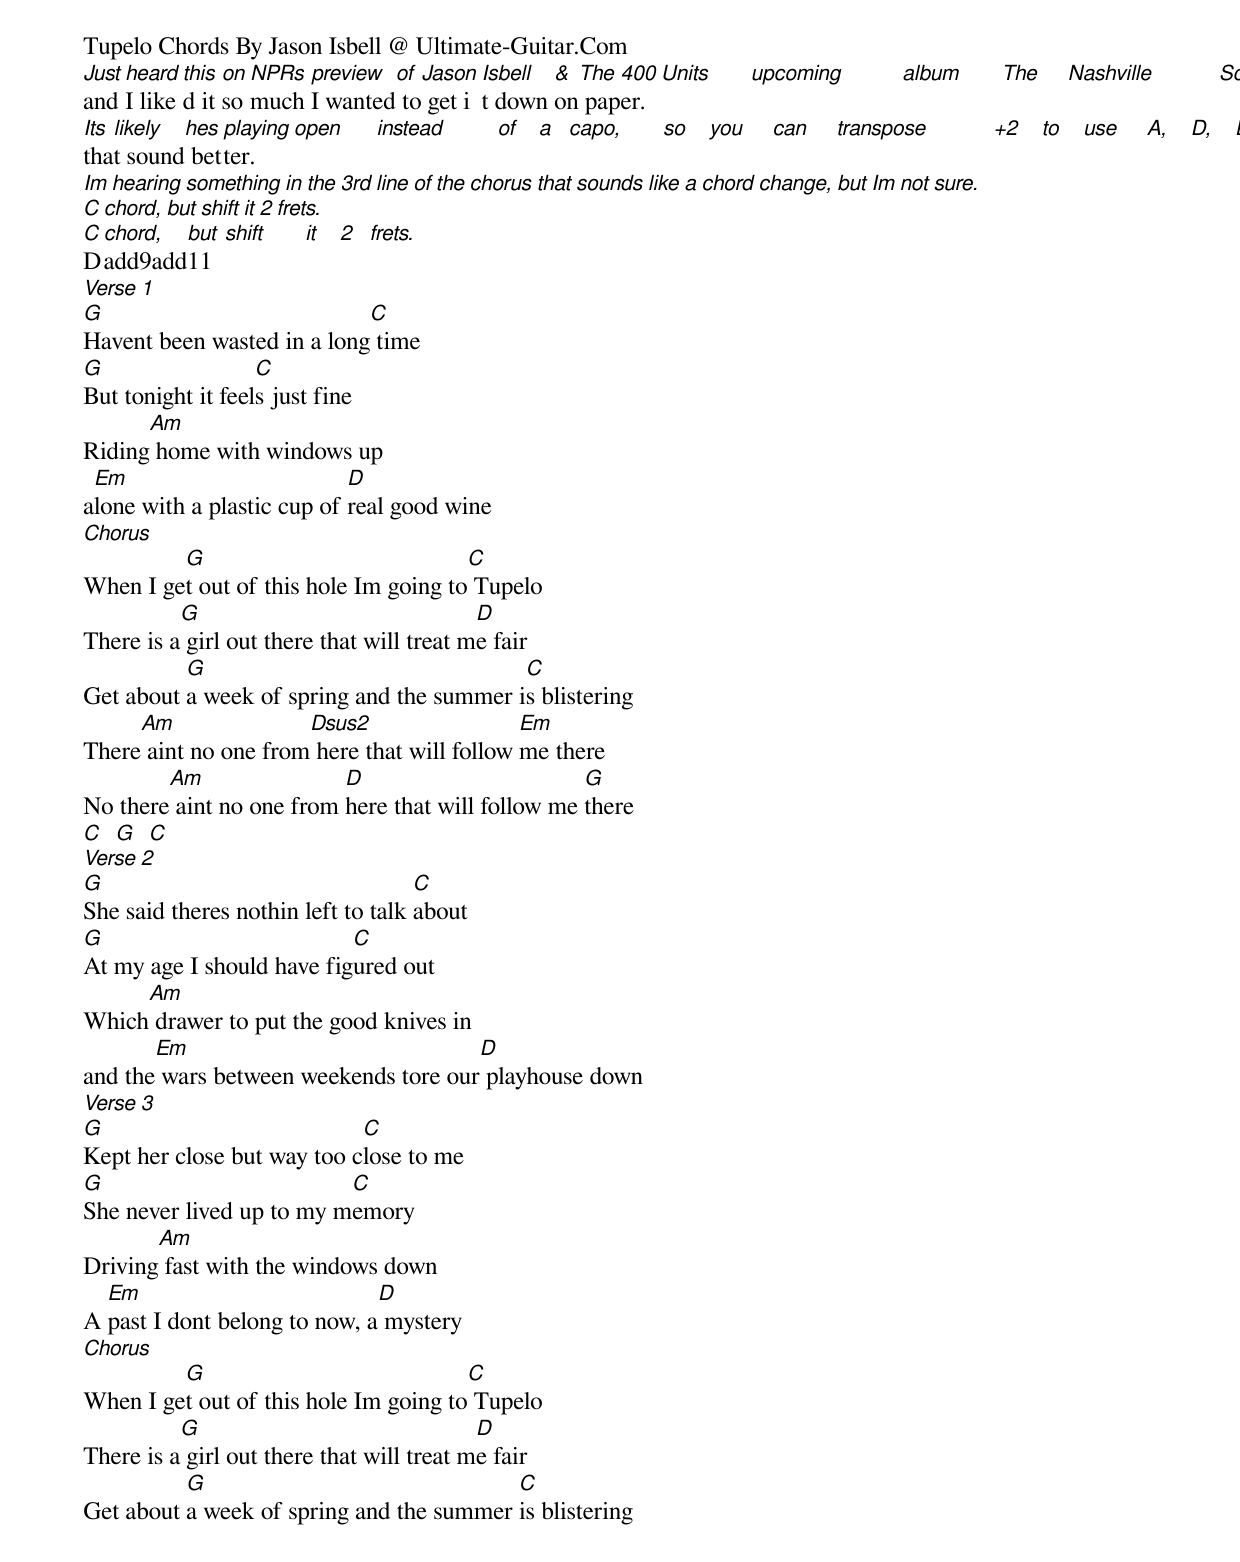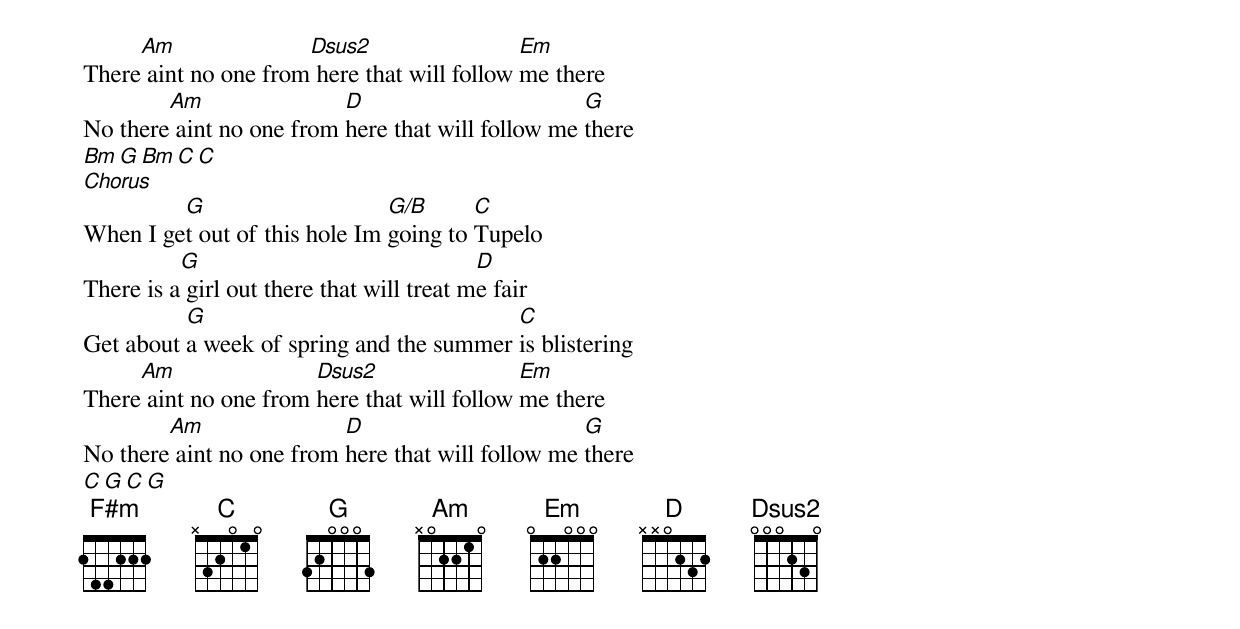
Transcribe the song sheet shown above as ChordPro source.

Tupelo Chords By Jason Isbell @ Ultimate-Guitar.Com
[Just]and [heard]I like[this]d it [on]so [NPRs]much [preview]I wanted[of] to[Jason] get i[Isbell]t down [&]on[The] pap[400]er. [Units]      [upcoming]         [album]      [The]    [Nashville]          [Sound,]
[Its]tha[likely]t sound[hes] bet[playing]ter.    [open]     [instead]        [of]   [a]  [capo,]      [so]   [you]    [can]    [transpose]          [+2]   [to]   [use]    [A,]   [D,]   [E,]   [Bm,]    [F#m]    [if]   [you]    [like]
[Im hearing something in the 3rd line of the chorus that sounds like a chord change, but Im not sure.]
[C chord, but shift it 2 frets.]
[C]D[chord,]add9add[but]11  [shift]      [it]   [2]  [frets.]
[Verse 1]
[G]Havent been wasted in a long[C] time
[G]But tonight it feel[C]s just fine
Riding[Am] home with windows up
a[Em]lone with a plastic cup of [D]real good wine
[Chorus]
When I ge[G]t out of this hole Im going to[C] Tupelo
There is a[G] girl out there that will treat m[D]e fair
Get about [G]a week of spring and the summer i[C]s blistering
There[Am] aint no one from[Dsus2] here that will follow [Em]me there
No there[Am] aint no one from [D]here that will follow me [G]there
[C   G   C]
[Verse 2]
[G]She said theres nothin left to talk [C]about
[G]At my age I should have fig[C]ured out
Which[Am] drawer to put the good knives in
and the[Em] wars between weekends tore our[D] playhouse down
[Verse 3]
[G]Kept her close but way too c[C]lose to me
[G]She never lived up to my m[C]emory
Driving[Am] fast with the windows down
A [Em]past I dont belong to now, a[D] mystery
[Chorus]
When I ge[G]t out of this hole Im going to[C] Tupelo
There is a[G] girl out there that will treat m[D]e fair
Get about [G]a week of spring and the summer [C]is blistering
There[Am] aint no one from[Dsus2] here that will follow [Em]me there
No there[Am] aint no one from [D]here that will follow me [G]there
[Bm G][Bm C C]
[Chorus]
When I ge[G]t out of this hole Im [G/B]going to [C]Tupelo
There is a[G] girl out there that will treat m[D]e fair
Get about [G]a week of spring and the summer [C]is blistering
There[Am] aint no one from [Dsus2]here that will follow [Em]me there
No there[Am] aint no one from [D]here that will follow me [G]there
[C G][C G]
